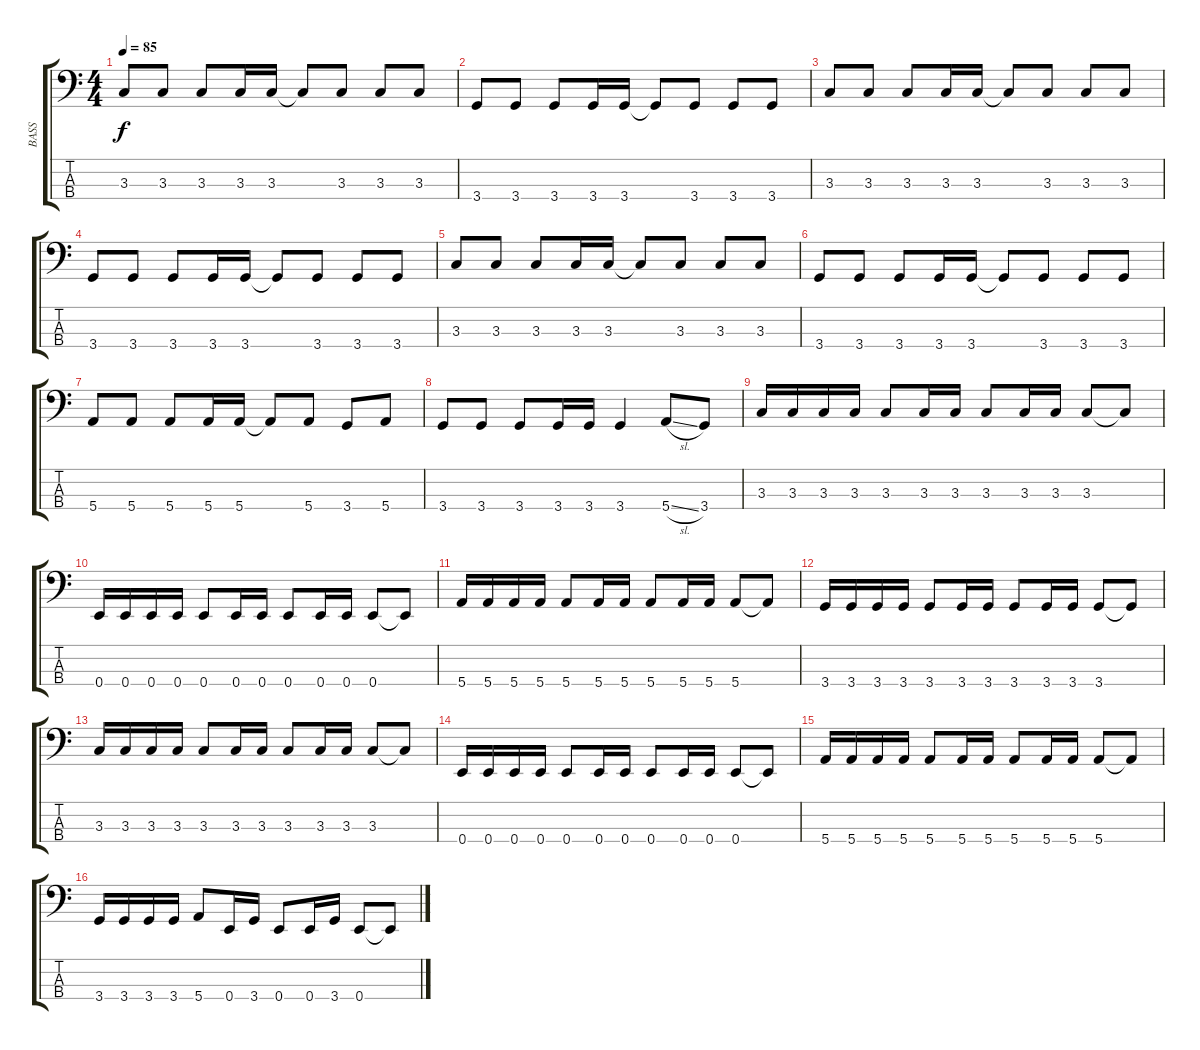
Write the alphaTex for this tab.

\track ("BASS" "BASS") {instrument electricbassfinger}
\staff {score tabs}
\tuning (G2 D2 A1 E1) {hide}
\ts (4 4)
\tempo 85
\clef f4
\ks c
3.3.8{dy f} 3.3.8 3.3.8 3.3.16 3.3.16 3.3{t}.8 3.3.8 3.3.8 3.3.8 |
3.4.8 3.4.8 3.4.8 3.4.16 3.4.16 3.4{t}.8 3.4.8 3.4.8 3.4.8 |
3.3.8 3.3.8 3.3.8 3.3.16 3.3.16 3.3{t}.8 3.3.8 3.3.8 3.3.8 |
3.4.8 3.4.8 3.4.8 3.4.16 3.4.16 3.4{t}.8 3.4.8 3.4.8 3.4.8 |
3.3.8 3.3.8 3.3.8 3.3.16 3.3.16 3.3{t}.8 3.3.8 3.3.8 3.3.8 |
3.4.8 3.4.8 3.4.8 3.4.16 3.4.16 3.4{t}.8 3.4.8 3.4.8 3.4.8 |
5.4.8 5.4.8 5.4.8 5.4.16 5.4.16 5.4{t}.8 5.4.8 3.4.8 5.4.8 |
3.4.8 3.4.8 3.4.8 3.4.16 3.4.16 3.4.4 5.4{sl}.8 3.4.8 |
3.3.16 3.3.16 3.3.16 3.3.16 3.3.8 3.3.16 3.3.16 3.3.8 3.3.16 3.3.16 3.3.8 3.3{t}.8 |
0.4.16 0.4.16 0.4.16 0.4.16 0.4.8 0.4.16 0.4.16 0.4.8 0.4.16 0.4.16 0.4.8 0.4{t}.8 |
5.4.16 5.4.16 5.4.16 5.4.16 5.4.8 5.4.16 5.4.16 5.4.8 5.4.16 5.4.16 5.4.8 5.4{t}.8 |
3.4.16 3.4.16 3.4.16 3.4.16 3.4.8 3.4.16 3.4.16 3.4.8 3.4.16 3.4.16 3.4.8 3.4{t}.8 |
3.3.16 3.3.16 3.3.16 3.3.16 3.3.8 3.3.16 3.3.16 3.3.8 3.3.16 3.3.16 3.3.8 3.3{t}.8 |
0.4.16 0.4.16 0.4.16 0.4.16 0.4.8 0.4.16 0.4.16 0.4.8 0.4.16 0.4.16 0.4.8 0.4{t}.8 |
5.4.16 5.4.16 5.4.16 5.4.16 5.4.8 5.4.16 5.4.16 5.4.8 5.4.16 5.4.16 5.4.8 5.4{t}.8 |
3.4.16 3.4.16 3.4.16 3.4.16 5.4.8 0.4.16 3.4.16 0.4.8 0.4.16 3.4.16 0.4.8 0.4{t}.8
